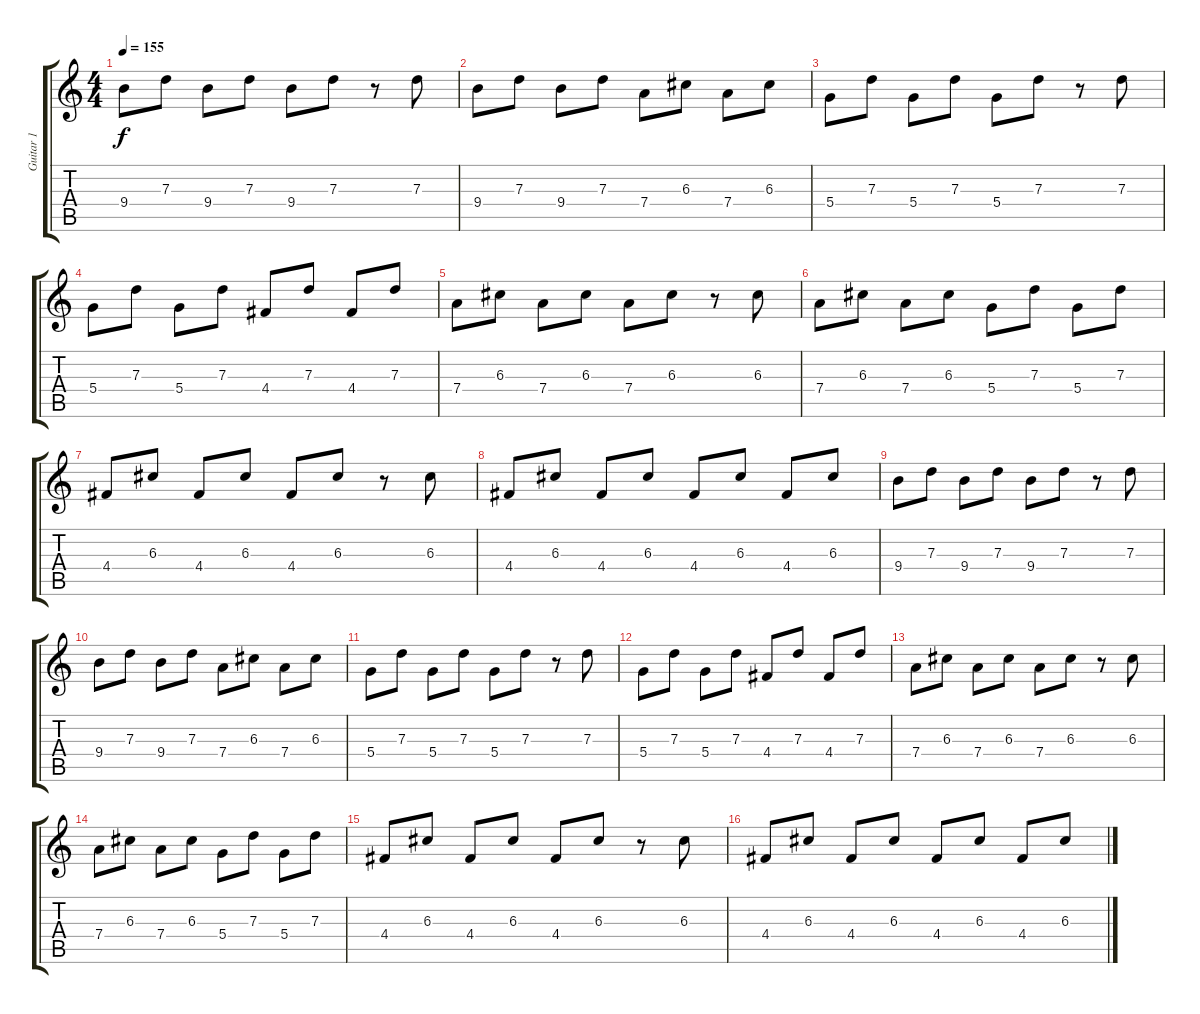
\track ("Guitar 1" "Guitar 1") {instrument electricguitarmuted}
\staff {score tabs}
\tuning (E4 B3 G3 D3 A2 E2) {hide}
\ts (4 4)
\tempo 155
\clef g2
\ks c
9.4.8{dy f instrument electricguitarmuted} 7.3.8 9.4.8 7.3.8 9.4.8 7.3.8 r.8 7.3.8 |
9.4.8 7.3.8 9.4.8 7.3.8 7.4.8 6.3.8 7.4.8 6.3.8 |
5.4.8 7.3.8 5.4.8 7.3.8 5.4.8 7.3.8 r.8 7.3.8 |
5.4.8 7.3.8 5.4.8 7.3.8 4.4.8 7.3.8 4.4.8 7.3.8 |
7.4.8 6.3.8 7.4.8 6.3.8 7.4.8 6.3.8 r.8 6.3.8 |
7.4.8 6.3.8 7.4.8 6.3.8 5.4.8 7.3.8 5.4.8 7.3.8 |
4.4.8 6.3.8 4.4.8 6.3.8 4.4.8 6.3.8 r.8 6.3.8 |
4.4.8 6.3.8 4.4.8 6.3.8 4.4.8 6.3.8 4.4.8 6.3.8 |
9.4.8 7.3.8 9.4.8 7.3.8 9.4.8 7.3.8 r.8 7.3.8 |
9.4.8 7.3.8 9.4.8 7.3.8 7.4.8 6.3.8 7.4.8 6.3.8 |
5.4.8 7.3.8 5.4.8 7.3.8 5.4.8 7.3.8 r.8 7.3.8 |
5.4.8 7.3.8 5.4.8 7.3.8 4.4.8 7.3.8 4.4.8 7.3.8 |
7.4.8 6.3.8 7.4.8 6.3.8 7.4.8 6.3.8 r.8 6.3.8 |
7.4.8 6.3.8 7.4.8 6.3.8 5.4.8 7.3.8 5.4.8 7.3.8 |
4.4.8 6.3.8 4.4.8 6.3.8 4.4.8 6.3.8 r.8 6.3.8 |
4.4.8 6.3.8 4.4.8 6.3.8 4.4.8 6.3.8 4.4.8 6.3.8
